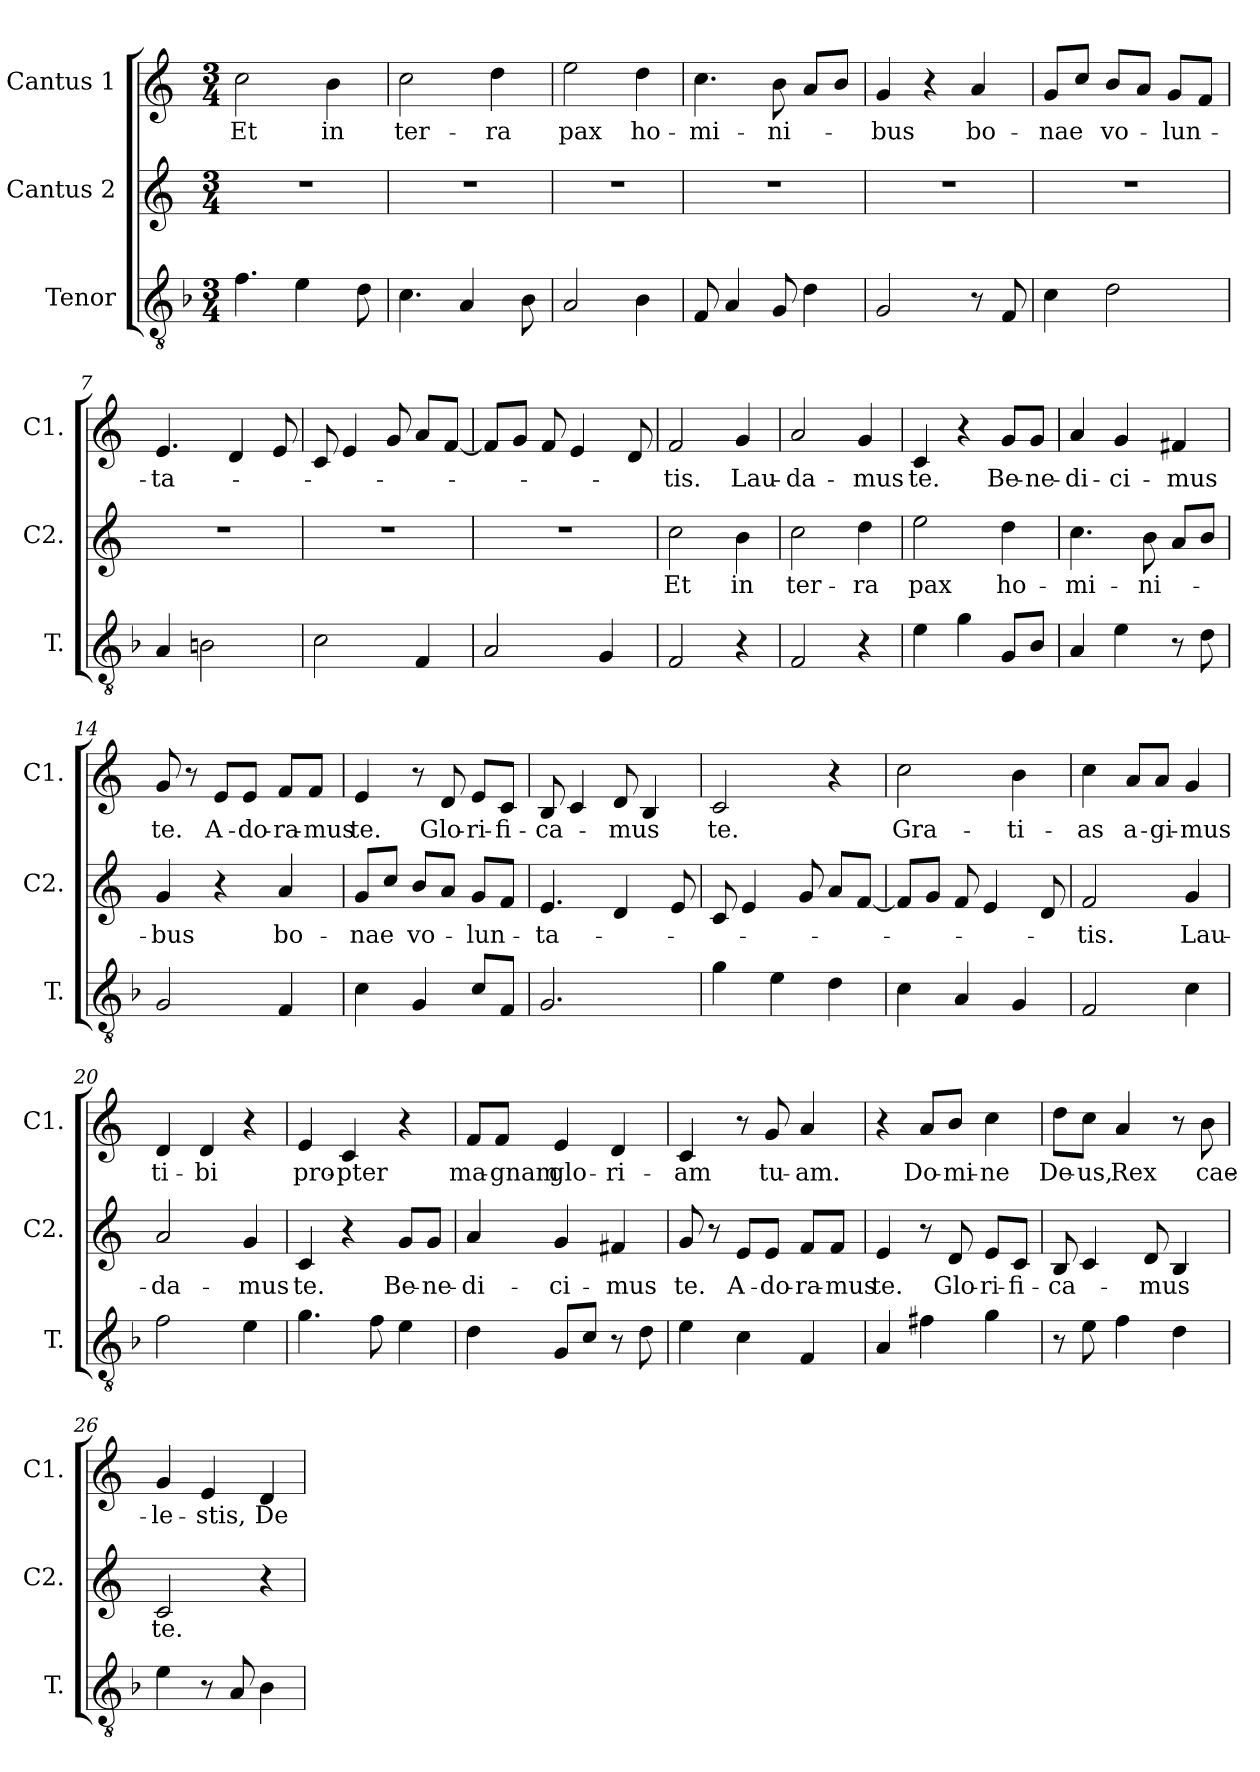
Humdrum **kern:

**kern	**kern	**text	**kern	**text
*part3	*part2	*part2	*part1	*part1
*staff3	*staff2	*staff2	*staff1	*staff1
*I"Tenor	*I"Cantus 2	*	*I"Cantus 1	*
*I'T.	*I'C2.	*	*I'C1.	*
*clefGv2	*clefG2	*	*clefG2	*
*k[b-]	*k[]	*	*k[]	*
*F:	*C:	*	*C:	*
*M3/4	*M3/4	*	*M3/4	*
=1	=1	=1	=1	=1
4.f\	2.r	.	2cc\	Et
4e\	.	.	.	.
.	.	.	4b\	in
8d\	.	.	.	.
=2	=2	=2	=2	=2
4.c\	2.r	.	2cc\	ter-
4A/	.	.	.	.
.	.	.	4dd\	-ra
8B-\	.	.	.	.
=3	=3	=3	=3	=3
2A/	2.r	.	2ee\	pax
4B-\	.	.	4dd\	ho-
=4	=4	=4	=4	=4
8F/	2.r	.	4.cc\	-mi-
4A/	.	.	.	.
8G/	.	.	8b\	-ni-
4d\	.	.	8a/L	.
.	.	.	8b/J	.
=5	=5	=5	=5	=5
2G/	2.r	.	4g/	-bus
.	.	.	4r	.
8r	.	.	4a/	bo-
8F/	.	.	.	.
=6	=6	=6	=6	=6
4c\	2.r	.	8g/L	-nae
.	.	.	8cc/J	.
2d\	.	.	8b/L	vo-
.	.	.	8a/J	.
.	.	.	8g/L	-lun-
.	.	.	8f/J	.
!!LO:LB:g=z
=7	=7	=7	=7	=7
4A/	2.r	.	4.e/	-ta-
2Bn\	.	.	.	.
.	.	.	4d/	.
.	.	.	8e/	.
=8	=8	=8	=8	=8
2c\	2.r	.	8c/	.
.	.	.	4e/	.
.	.	.	8g/	.
4F/	.	.	8a/L	.
.	.	.	[8f/J	.
=9	=9	=9	=9	=9
2A/	2.r	.	8f/L]	.
.	.	.	8g/J	.
.	.	.	8f/	.
.	.	.	4e/	.
4G/	.	.	.	.
.	.	.	8d/	.
=10	=10	=10	=10	=10
2F/	2cc\	Et	2f/	-tis.
4r	4b\	in	4g/	Lau-
=11	=11	=11	=11	=11
2F/	2cc\	ter-	2a/	-da-
4r	4dd\	-ra	4g/	-mus
=12	=12	=12	=12	=12
4e\	2ee\	pax	4c/	te.
4g\	.	.	4r	.
8G/L	4dd\	ho-	8g/L	Be-
8B-/J	.	.	8g/J	-ne-
=13	=13	=13	=13	=13
4A/	4.cc\	-mi-	4a/	-di-
4e\	.	.	4g/	-ci-
.	8b\	-ni-	.	.
8r	8a/L	.	4f#X/	-mus
8d\	8b/J	.	.	.
!!LO:LB:g=z
=14	=14	=14	=14	=14
2G/	4g/	-bus	8g/	te.
.	.	.	8r	.
.	4r	.	8e/L	A-
.	.	.	8e/J	-do-
4F/	4a/	bo-	8f/L	-ra-
.	.	.	8f/J	-mus
=15	=15	=15	=15	=15
4c\	8g/L	-nae	4e/	te.
.	8cc/J	.	.	.
4G/	8b/L	vo-	8r	.
.	8a/J	.	8d/	Glo-
8c/L	8g/L	-lun-	8e/L	-ri-
8F/J	8f/J	.	8c/J	-fi-
=16	=16	=16	=16	=16
2.G/	4.e/	-ta-	8B/	-ca-
.	.	.	4c/	.
.	4d/	.	8d/	-mus
.	.	.	4B/	.
.	8e/	.	.	.
=17	=17	=17	=17	=17
4g\	8c/	.	2c/	te.
.	4e/	.	.	.
4e\	.	.	.	.
.	8g/	.	.	.
4d\	8a/L	.	4r	.
.	[8f/J	.	.	.
=18	=18	=18	=18	=18
4c\	8f/L]	.	2cc\	Gra-
.	8g/J	.	.	.
4A/	8f/	.	.	.
.	4e/	.	.	.
4G/	.	.	4b\	-ti-
.	8d/	.	.	.
!!LO:PB:g=z
=19	=19	=19	=19	=19
2F/	2f/	-tis.	4cc\	-as
.	.	.	8a/L	a-
.	.	.	8a/J	-gi-
4c\	4g/	Lau-	4g/	-mus
=20	=20	=20	=20	=20
2f\	2a/	-da-	4d/	ti-
.	.	.	4d/	-bi
4e\	4g/	-mus	4r	.
=21	=21	=21	=21	=21
4.g\	4c/	te.	4e/	pro-
.	4r	.	4c/	-pter
8f\	.	.	.	.
4e\	8g/L	Be-	4r	.
.	8g/J	-ne-	.	.
=22	=22	=22	=22	=22
4d\	4a/	-di-	8f/L	ma-
.	.	.	8f/J	-gnam
8G/L	4g/	-ci-	4e/	glo-
8c/J	.	.	.	.
8r	4f#X/	-mus	4d/	-ri-
8d\	.	.	.	.
=23	=23	=23	=23	=23
4e\	8g/	te.	4c/	-am
.	8r	.	.	.
4c\	8e/L	A-	8r	.
.	8e/J	-do-	8g/	tu-
4F/	8f/L	-ra-	4a/	-am.
.	8f/J	-mus	.	.
!!LO:LB:g=z
=24	=24	=24	=24	=24
4A/	4e/	te.	4r	.
4f#X\	8r	.	8a/L	Do-
.	8d/	Glo-	8b/J	-mi-
4g\	8e/L	-ri-	4cc\	-ne
.	8c/J	-fi-	.	.
=25	=25	=25	=25	=25
8r	8B/	-ca-	8dd\L	De-
8e\	4c/	.	8cc\J	-us,
4f\	.	.	4a/	Rex
.	8d/	-mus	.	.
4d\	4B/	.	8r	.
.	.	.	8b\	cae-
=26	=26	=26	=26	=26
4e\	2c/	te.	4g/	-le-
8r	.	.	4e/	-stis,
8A/	.	.	.	.
4B-\	4r	.	4d/	De-
=	=	=	=	=
*-	*-	*-	*-	*-
